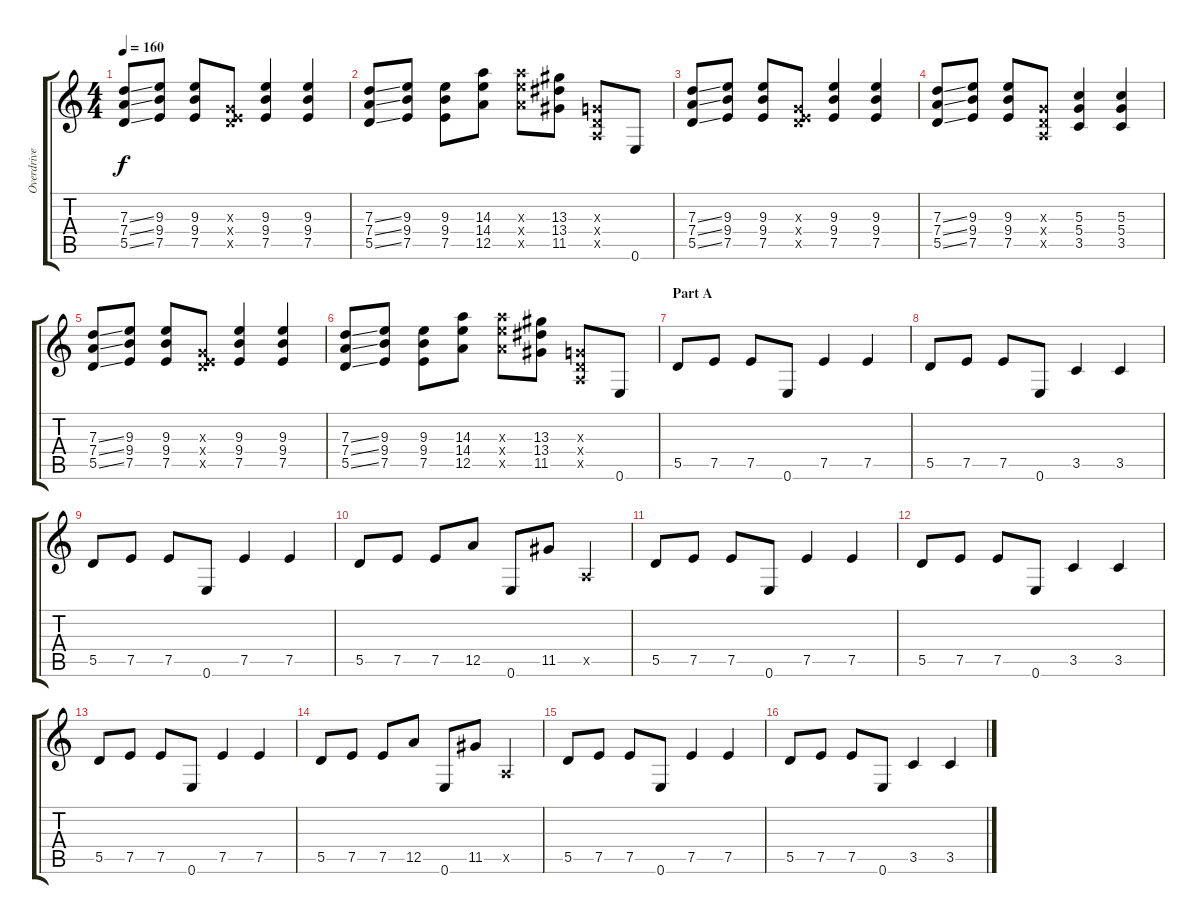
\track ("Overdrive" "Overdrive") {instrument overdrivenguitar}
\staff {score tabs}
\tuning (E4 B3 G3 D3 A2 E2) {hide}
\ts (4 4)
\tempo 160
\clef g2
\ks c
(7.3{ss} 7.4{ss} 5.5{ss}).8{dy f} (9.3 9.4 7.5).8 (9.3 9.4 7.5).8 (0.3{x} 0.4{x} 7.5{x}).8 (9.3 9.4 7.5).4 (9.3 9.4 7.5).4 |
(7.3{ss} 7.4{ss} 5.5{ss}).8 (9.3 9.4 7.5).8 (9.3 9.4 7.5).8 (14.3 14.4 12.5).8 (14.3{x} 14.4{x} 12.5{x}).8 (13.3 13.4 11.5).8 (0.3{x} 0.4{x} 0.5{x}).8 0.6.8 |
(7.3{ss} 7.4{ss} 5.5{ss}).8 (9.3 9.4 7.5).8 (9.3 9.4 7.5).8 (0.3{x} 0.4{x} 7.5{x}).8 (9.3 9.4 7.5).4 (9.3 9.4 7.5).4 |
(7.3{ss} 7.4{ss} 5.5{ss}).8 (9.3 9.4 7.5).8 (9.3 9.4 7.5).8 (0.3{x} 0.4{x} 0.5{x}).8 (5.3 5.4 3.5).4 (5.3 5.4 3.5).4 |
(7.3{ss} 7.4{ss} 5.5{ss}).8 (9.3 9.4 7.5).8 (9.3 9.4 7.5).8 (0.3{x} 0.4{x} 7.5{x}).8 (9.3 9.4 7.5).4 (9.3 9.4 7.5).4 |
(7.3{ss} 7.4{ss} 5.5{ss}).8 (9.3 9.4 7.5).8 (9.3 9.4 7.5).8 (14.3 14.4 12.5).8 (14.3{x} 14.4{x} 12.5{x}).8 (13.3 13.4 11.5).8 (0.3{x} 0.4{x} 0.5{x}).8 0.6.8 |
\section ("" "Part A")
5.5.8 7.5.8 7.5.8 0.6.8 7.5.4 7.5.4 |
5.5.8 7.5.8 7.5.8 0.6.8 3.5.4 3.5.4 |
5.5.8 7.5.8 7.5.8 0.6.8 7.5.4 7.5.4 |
5.5.8 7.5.8 7.5.8 12.5.8 0.6.8 11.5.8 0.5{x}.4 |
5.5.8 7.5.8 7.5.8 0.6.8 7.5.4 7.5.4 |
5.5.8 7.5.8 7.5.8 0.6.8 3.5.4 3.5.4 |
5.5.8 7.5.8 7.5.8 0.6.8 7.5.4 7.5.4 |
5.5.8 7.5.8 7.5.8 12.5.8 0.6.8 11.5.8 0.5{x}.4 |
5.5.8 7.5.8 7.5.8 0.6.8 7.5.4 7.5.4 |
5.5.8 7.5.8 7.5.8 0.6.8 3.5.4 3.5.4
